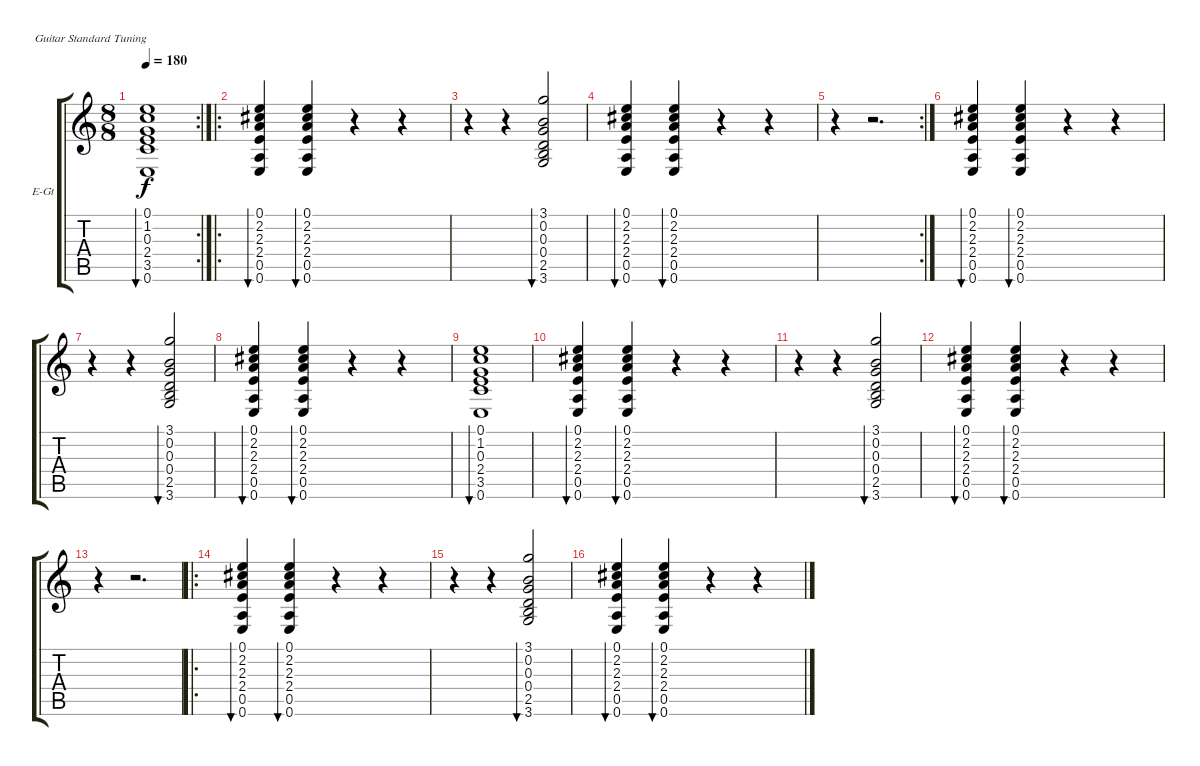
\bracketExtendMode groupsimilarinstruments
\firstSystemTrackNameOrientation horizontal
\otherSystemsTrackNameOrientation horizontal
\track ("Pista 7" "E-Gt") {instrument electricguitarclean}
\staff {score tabs}
\tuning (E4 B3 G3 D3 A2 E2)
\rc 2
\ts (8 8)
\tempo 180
\clef g2
\ks c
(0.1 1.2 0.3 2.4 3.5 0.6).1{bu 30 dy f} |
\ro
(0.1 2.2 2.3 2.4 0.5 0.6).4{bu 30} (0.1 2.2 2.3 2.4 0.5 0.6).4{bu 30} r.4 r.4 |
r.4 r.4 (3.1 0.2 0.3 0.4 2.5 3.6).2{bu 30} |
(0.1 2.2 2.3 2.4 0.5 0.6).4{bu 30} (0.1 2.2 2.3 2.4 0.5 0.6).4{bu 30} r.4 r.4 |
\rc 2
r.4 r.2{d} |
(0.1 2.2 2.3 2.4 0.5 0.6).4{bu 30} (0.1 2.2 2.3 2.4 0.5 0.6).4{bu 30} r.4 r.4 |
r.4 r.4 (3.1 0.2 0.3 0.4 2.5 3.6).2{bu 30} |
(0.1 2.2 2.3 2.4 0.5 0.6).4{bu 30} (0.1 2.2 2.3 2.4 0.5 0.6).4{bu 30} r.4 r.4 |
(0.1 1.2 0.3 2.4 3.5 0.6).1{bu 30} |
(0.1 2.2 2.3 2.4 0.5 0.6).4{bu 30} (0.1 2.2 2.3 2.4 0.5 0.6).4{bu 30} r.4 r.4 |
r.4 r.4 (3.1 0.2 0.3 0.4 2.5 3.6).2{bu 30} |
(0.1 2.2 2.3 2.4 0.5 0.6).4{bu 30} (0.1 2.2 2.3 2.4 0.5 0.6).4{bu 30} r.4 r.4 |
r.4 r.2{d} |
\ro
(0.1 2.2 2.3 2.4 0.5 0.6).4{bu 30} (0.1 2.2 2.3 2.4 0.5 0.6).4{bu 30} r.4 r.4 |
r.4 r.4 (3.1 0.2 0.3 0.4 2.5 3.6).2{bu 30} |
(0.1 2.2 2.3 2.4 0.5 0.6).4{bu 30} (0.1 2.2 2.3 2.4 0.5 0.6).4{bu 30} r.4 r.4
